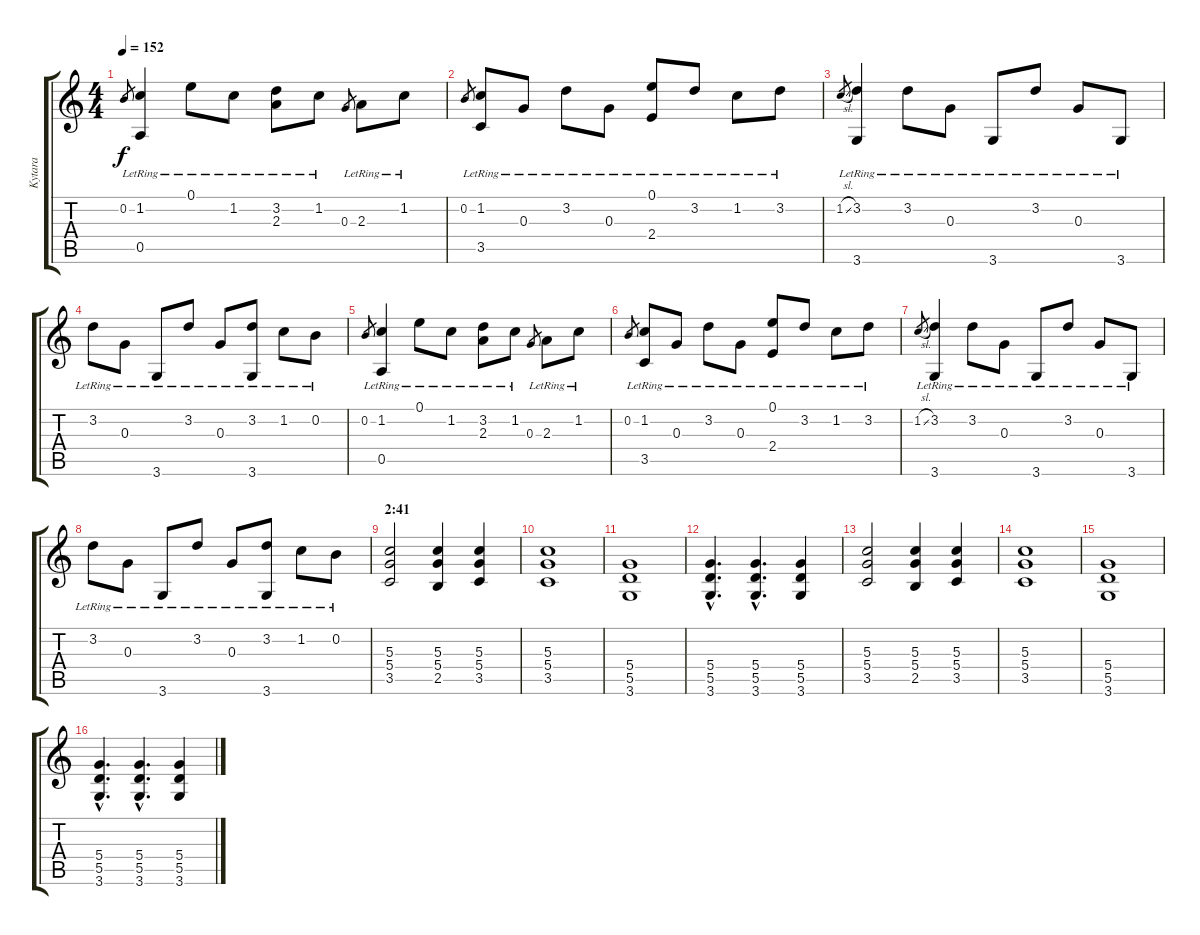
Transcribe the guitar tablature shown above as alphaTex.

\track ("Kytara" "Kytara") {instrument electricguitarjazz}
\staff {score tabs}
\tuning (E4 B3 G3 D3 A2 E2) {hide}
\ts (4 4)
\tempo 152
\clef g2
\ks c
0.2.8{gr dy f} (1.2{lr} 0.5{lr}).4 0.1{lr}.8 1.2{lr}.8 (3.2 2.3{lr}).8 1.2{lr}.8 0.3.8{gr} 2.3{lr}.8 1.2{lr}.8 |
0.2.8{gr} (1.2{lr} 3.5{lr}).8 0.3{lr}.8 3.2{lr}.8 0.3{lr}.8 (0.1{lr} 2.4{lr}).8 3.2{lr}.8 1.2{lr}.8 3.2{lr}.8 |
1.2{sl}.8{gr} (3.2{lr} 3.6{lr}).4 3.2{lr}.8 0.3{lr}.8 3.6{lr}.8 3.2{lr}.8 0.3{lr}.8 3.6{lr}.8 |
3.2{lr}.8 0.3{lr}.8 3.6{lr}.8 3.2{lr}.8 0.3{lr}.8 (3.2{lr} 3.6{lr}).8 1.2{lr}.8 0.2{lr}.8 |
0.2.8{gr} (1.2{lr} 0.5{lr}).4 0.1{lr}.8 1.2{lr}.8 (3.2 2.3{lr}).8 1.2{lr}.8 0.3.8{gr} 2.3{lr}.8 1.2{lr}.8 |
0.2.8{gr} (1.2{lr} 3.5{lr}).8 0.3{lr}.8 3.2{lr}.8 0.3{lr}.8 (0.1{lr} 2.4{lr}).8 3.2{lr}.8 1.2{lr}.8 3.2{lr}.8 |
1.2{sl}.8{gr} (3.2{lr} 3.6{lr}).4 3.2{lr}.8 0.3{lr}.8 3.6{lr}.8 3.2{lr}.8 0.3{lr}.8 3.6{lr}.8 |
3.2{lr}.8 0.3{lr}.8 3.6{lr}.8 3.2{lr}.8 0.3{lr}.8 (3.2{lr} 3.6{lr}).8 1.2{lr}.8 0.2{lr}.8 |
\section ("" "2:41")
(5.3 5.4 3.5).2{volume 10 instrument overdrivenguitar} (5.3 5.4 2.5).4 (5.3 5.4 3.5).4 |
(5.3 5.4 3.5).1 |
(5.4 5.5 3.6).1 |
(5.4{hac} 5.5{hac} 3.6{hac}).4{d} (5.4{hac} 5.5{hac} 3.6{hac}).4{d} (5.4 5.5 3.6).4 |
(5.3 5.4 3.5).2 (5.3 5.4 2.5).4 (5.3 5.4 3.5).4 |
(5.3 5.4 3.5).1 |
(5.4 5.5 3.6).1 |
(5.4{hac} 5.5{hac} 3.6{hac}).4{d} (5.4{hac} 5.5{hac} 3.6{hac}).4{d} (5.4 5.5 3.6).4
